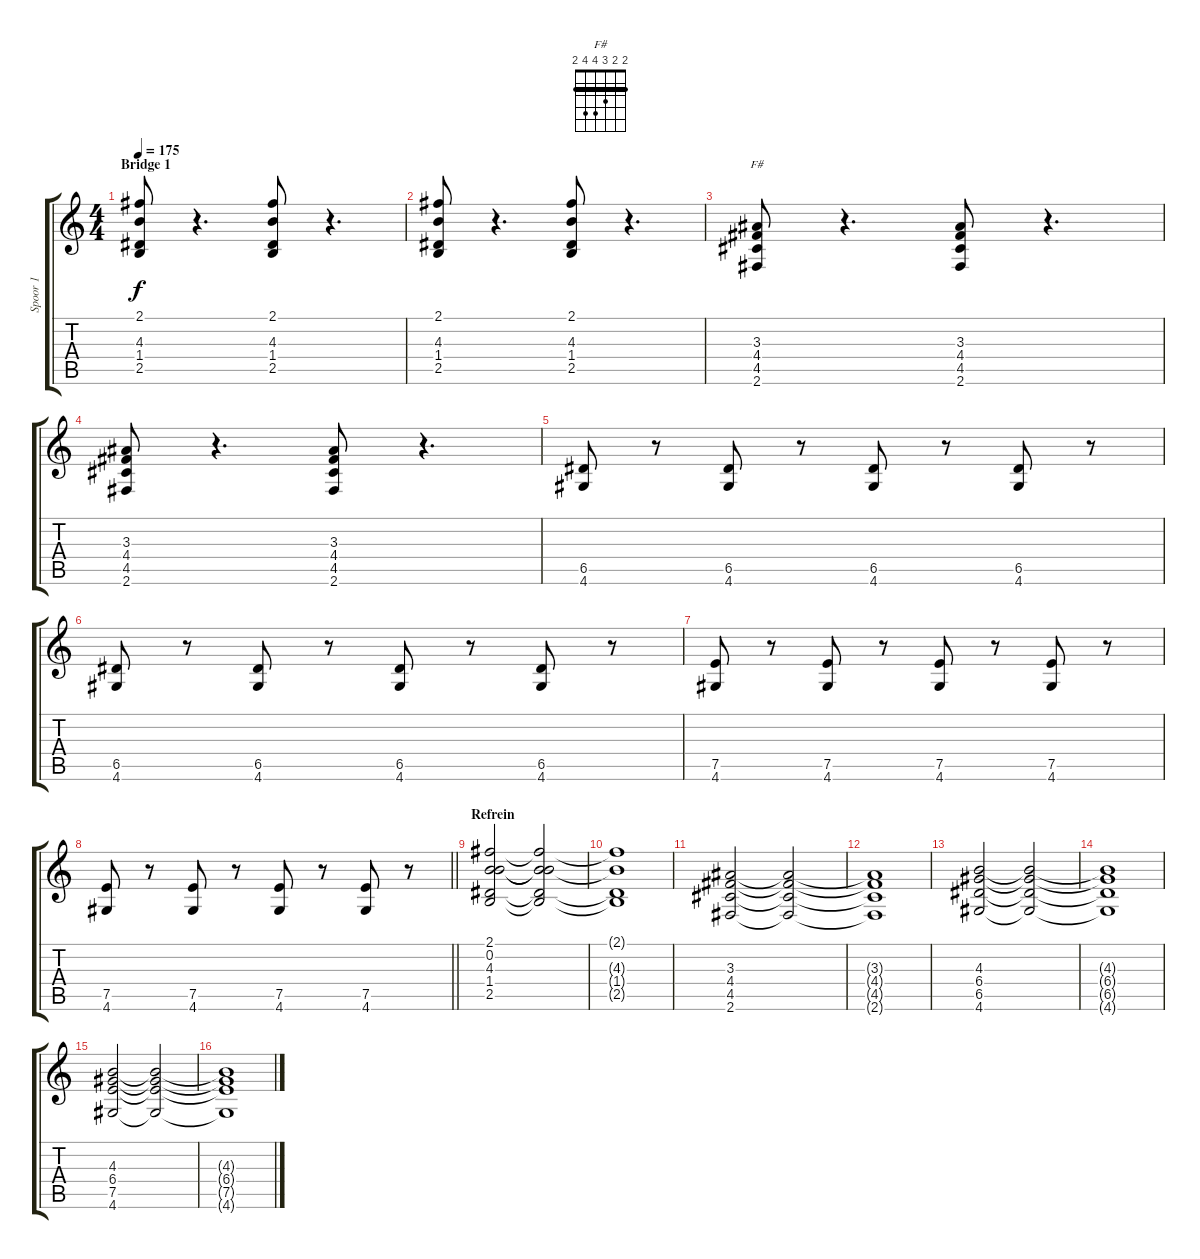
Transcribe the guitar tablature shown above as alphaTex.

\track ("Spoor 1" "Spoor 1") {instrument electricguitarmuted}
\staff {score tabs}
\tuning (E4 B3 G3 D3 A2 E2) {hide}
\chord ("F#" 2 2 3 4 4 2) {barre 2}
\ts (4 4)
\section ("" "Bridge 1")
\tempo 175
\clef g2
\ks c
(2.1 4.3 1.4 2.5).8{dy f} r.4{d} (2.1 4.3 1.4 2.5).8 r.4{d} |
(2.1 4.3 1.4 2.5).8 r.4{d} (2.1 4.3 1.4 2.5).8 r.4{d} |
(3.3 4.4 4.5 2.6).8{ch "F#"} r.4{d} (3.3 4.4 4.5 2.6).8 r.4{d} |
(3.3 4.4 4.5 2.6).8 r.4{d} (3.3 4.4 4.5 2.6).8 r.4{d} |
(6.5 4.6).8 r.8 (6.5 4.6).8 r.8 (6.5 4.6).8 r.8 (6.5 4.6).8 r.8 |
(6.5 4.6).8 r.8 (6.5 4.6).8 r.8 (6.5 4.6).8 r.8 (6.5 4.6).8 r.8 |
(7.5 4.6).8 r.8 (7.5 4.6).8 r.8 (7.5 4.6).8 r.8 (7.5 4.6).8 r.8 |
\barLineRight lightlight
(7.5 4.6).8 r.8 (7.5 4.6).8 r.8 (7.5 4.6).8 r.8 (7.5 4.6).8 r.8 |
\section ("" "Refrein")
(2.1 0.2 4.3 1.4 2.5).2 (2.1{t} 0.2{t} 4.3{t} 1.4{t} 2.5{t}).2 |
(2.1{t} 4.3{t} 1.4{t} 2.5{t}).1 |
(3.3 4.4 4.5 2.6).2 (3.3{t} 4.4{t} 4.5{t} 2.6{t}).2 |
(3.3{t} 4.4{t} 4.5{t} 2.6{t}).1 |
(4.3 6.4 6.5 4.6).2 (4.3{t} 6.4{t} 6.5{t} 4.6{t}).2 |
(4.3{t} 6.4{t} 6.5{t} 4.6{t}).1 |
(4.3 6.4 7.5 4.6).2 (4.3{t} 6.4{t} 7.5{t} 4.6{t}).2 |
(4.3{t} 6.4{t} 7.5{t} 4.6{t}).1
